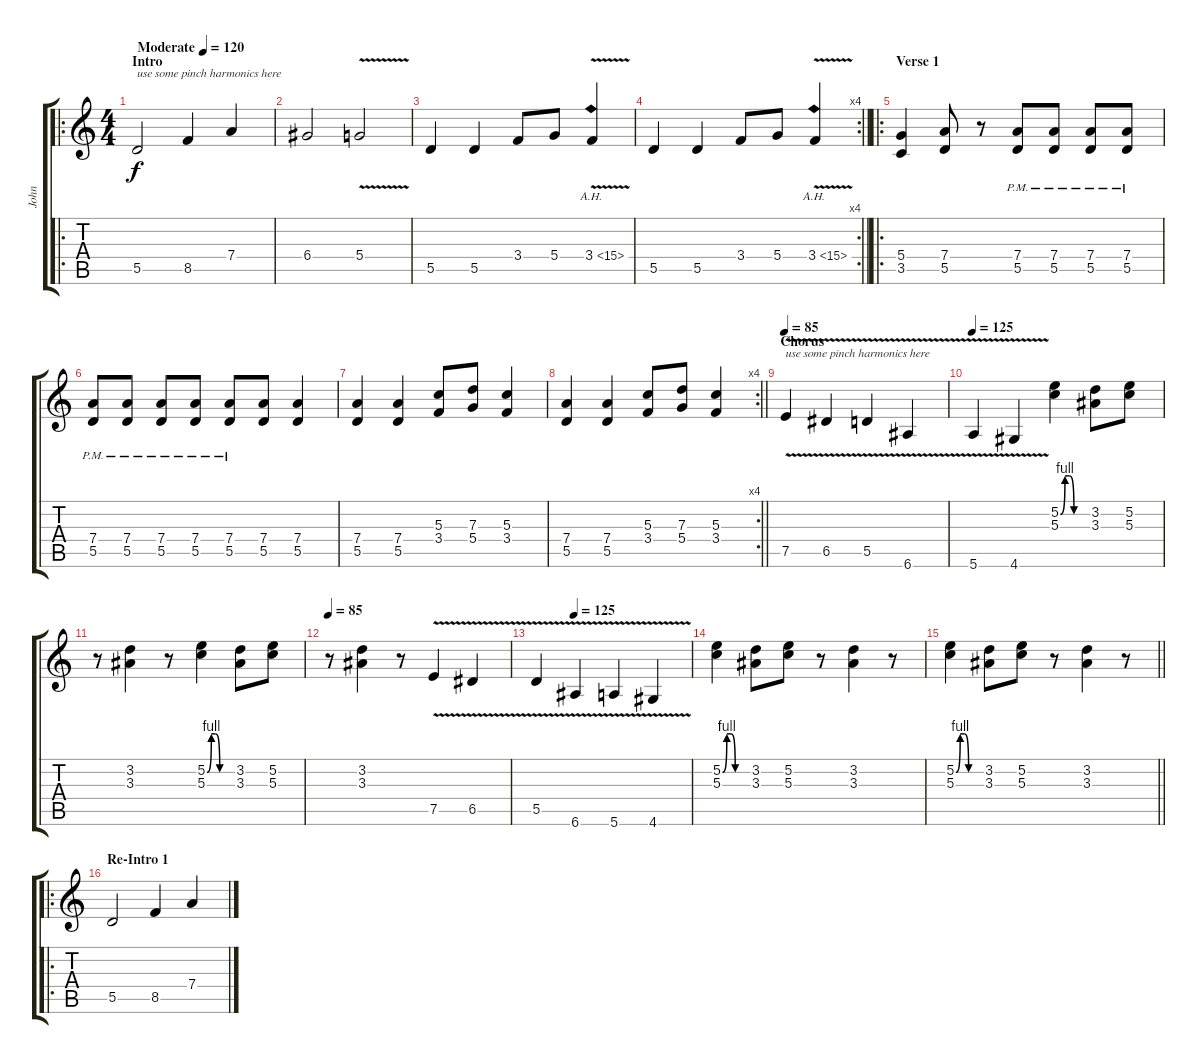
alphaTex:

\track ("John" "John") {instrument distortionguitar}
\staff {score tabs}
\tuning (E4 B3 G3 D3 A2 E2) {hide}
\ro
\ts (4 4)
\section ("" "Intro")
\tempo (120 "Moderate")
\clef g2
\ks c
5.5.2{txt "use some pinch harmonics here" dy f instrument distortionguitar} 8.5.4 7.4.4 |
6.4.2 5.4{v}.2 |
5.5.4 5.5.4 3.4.8 5.4.8 3.4{ah 12 v}.4 |
\rc 4
\barLineRight lightlight
5.5.4 5.5.4 3.4.8 5.4.8 3.4{ah 12 v}.4 |
\ro
\section ("" "Verse 1")
(5.4 3.5).4 (7.4 5.5).8 r.8 (7.4{pm} 5.5{pm}).8 (7.4{pm} 5.5{pm}).8 (7.4{pm} 5.5{pm}).8 (7.4{pm} 5.5{pm}).8 |
(7.4{pm} 5.5{pm}).8 (7.4{pm} 5.5{pm}).8 (7.4{pm} 5.5{pm}).8 (7.4{pm} 5.5{pm}).8 (7.4{pm} 5.5{pm}).8 (7.4 5.5).8 (7.4 5.5).4 |
(7.4 5.5).4 (7.4 5.5).4 (5.3 3.4).8 (7.3 5.4).8 (5.3 3.4).4 |
\rc 4
\barLineRight lightlight
(7.4 5.5).4 (7.4 5.5).4 (5.3 3.4).8 (7.3 5.4).8 (5.3 3.4).4 |
\section ("" "Chorus")
\tempo 85
7.5{v}.4{txt "use some pinch harmonics here"} 6.5{v}.4 5.5{v}.4 6.6{v}.4 |
\tempo 125
5.6{v}.4 4.6{v}.4 (5.2{be (custom 0 0 10 4 20 4 30 0 60 0)} 5.3).4 (3.2 3.3).8 (5.2 5.3).8 |
r.8 (3.2 3.3).4 r.8 (5.2{be (custom 0 0 10 4 20 4 30 0 60 0)} 5.3).4 (3.2 3.3).8 (5.2 5.3).8 |
\tempo 85
r.8 (3.2 3.3).4 r.8 7.5{v}.4 6.5{v}.4 |
\tempo (125 0.25)
5.5{v}.4 6.6{v}.4 5.6{v}.4 4.6{v}.4 |
(5.2{be (custom 0 0 10 4 20 4 30 0 60 0)} 5.3).4 (3.2 3.3).8 (5.2 5.3).8 r.8 (3.2 3.3).4 r.8 |
\barLineRight lightlight
(5.2{be (custom 0 0 10 4 20 4 30 0 60 0)} 5.3).4 (3.2 3.3).8 (5.2 5.3).8 r.8 (3.2 3.3).4 r.8 |
\ro
\section ("" "Re-Intro 1")
5.5.2 8.5.4 7.4.4
